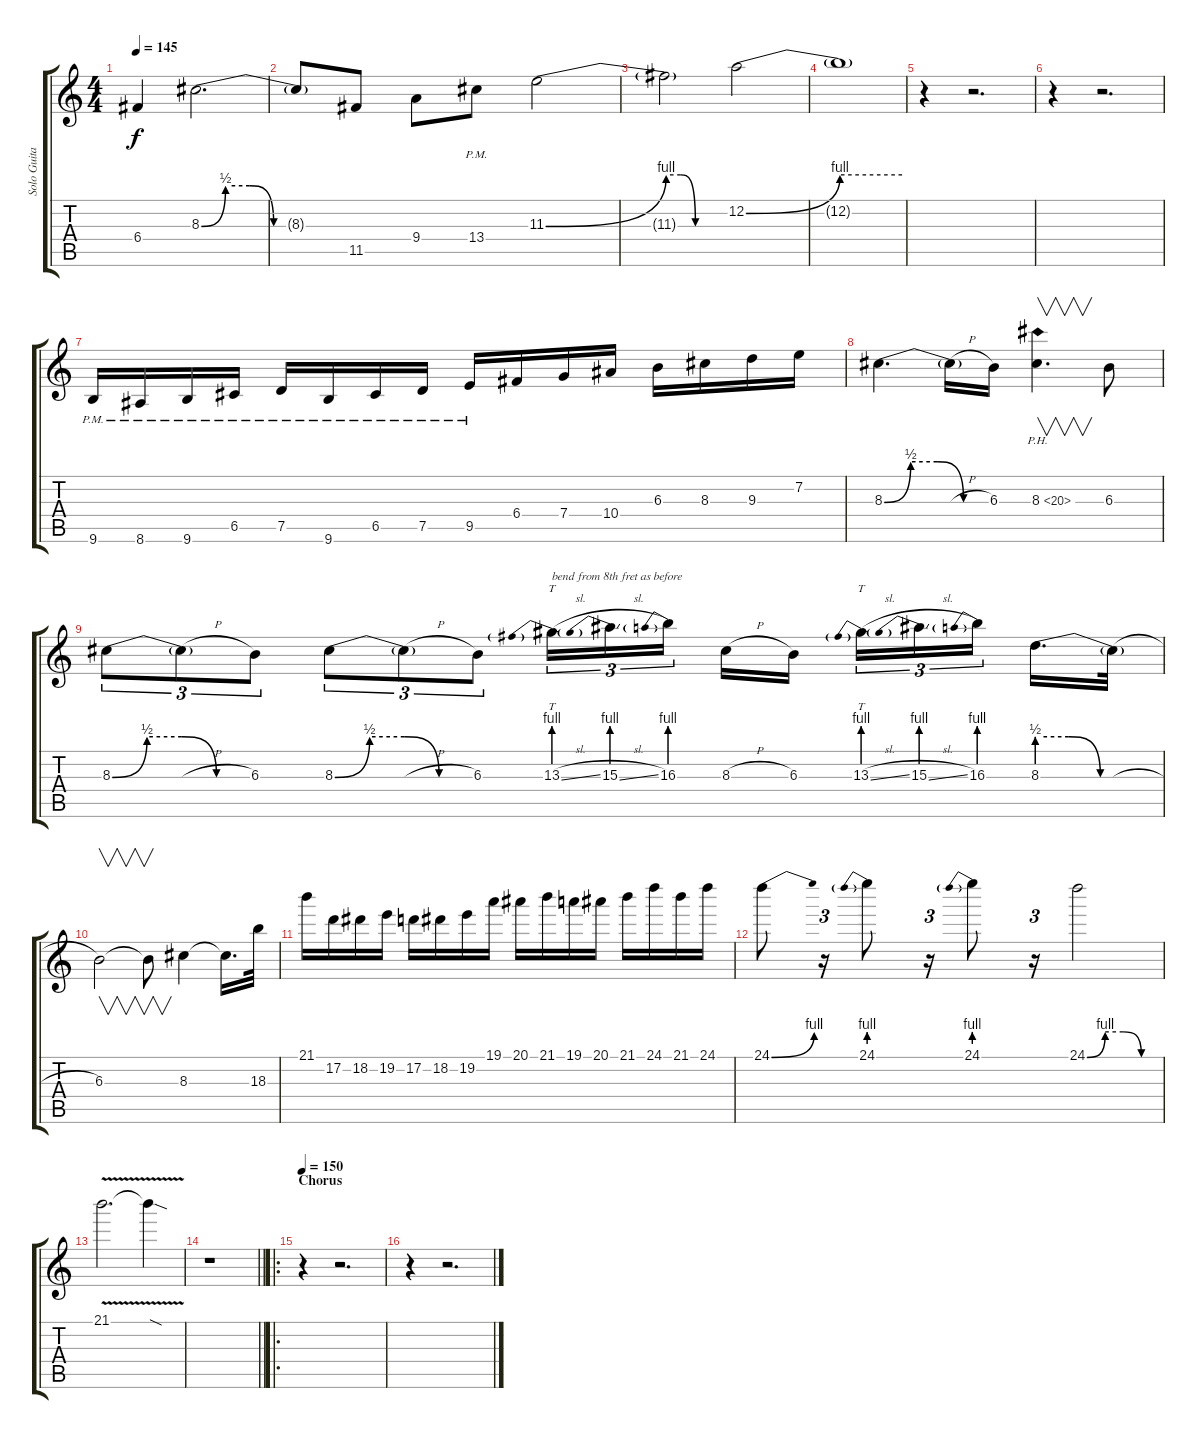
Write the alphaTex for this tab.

\track ("Solo Guitar (Mika)" "Solo Guita") {instrument overdrivenguitar}
\staff {score tabs}
\tuning (D4 A3 F3 C3 G2 D2) {hide}
\ts (4 4)
\tempo 145
\clef g2
\ks c
6.4.4{dy f} 8.3{be (custom 0 0 15 2 30 2 45 0 60 0)}.2{d} |
8.3{be (hold 0 0 60 0) t}.8 11.5.8 9.4.8 13.4{pm}.8 11.3{be (bend 0 0 60 4)}.2 |
11.3{be (custom 0 4 15 4 30 0 60 0) t}.2 12.2{be (bend 0 0 60 4)}.2 |
12.2{be (hold 0 4 60 4) t}.1 |
r.4 r.2{d} |
r.4 r.2{d} |
9.6{pm}.16 8.6{pm}.16 9.6{pm}.16 6.5{pm}.16 7.5{pm}.16 9.6{pm}.16 6.5{pm}.16 7.5{pm}.16 9.5{pm}.16 6.4.16 7.4.16 10.4.16 6.3.16 8.3.16 9.3.16 7.2.16 |
8.3{be (custom 0 0 15 2 30 2 45 0 60 0)}.4{d} 8.3{h t}.16 6.3.16 8.3{ph 12}.4{v d} 6.3.8 |
8.3{be (custom 0 0 15 2 30 2 45 0 60 0)}.8{tu (3 2)} 8.3{h t}.8{tu (3 2)} 6.3.8{tu (3 2)} 8.3{be (custom 0 0 15 2 30 2 45 0 60 0)}.8{tu (3 2)} 8.3{h t}.8{tu (3 2)} 6.3.8{tu (3 2)} 13.3{be (prebend 0 4 60 4) sl}.16{tt tu (3 2) txt "bend from 8th fret as before"} 15.3{be (prebend 0 4 60 4) sl}.16{tu (3 2)} 16.3{be (prebend 0 4 60 4)}.16{tu (3 2)} 8.3{h}.16 6.3.16 13.3{be (prebend 0 4 60 4) sl}.16{tt tu (3 2)} 15.3{be (prebend 0 4 60 4) sl}.16{tu (3 2)} 16.3{be (prebend 0 4 60 4)}.16{tu (3 2)} 8.3{be (custom 0 2 15 2 30 0 60 0)}.16{d} 8.3{h t}.32 |
6.3.2{v} 6.3{t}.8{v} 8.3.4 8.3{t}.16{d} 18.3.32 |
21.1.16 17.2.16 18.2.16 19.2.16 17.2.16 18.2.16 19.2.16 19.1.16 20.1.16 21.1.16 19.1.16 20.1.16 21.1.16 24.1.16 21.1.16 24.1.16 |
24.1{be (bend 0 0 60 4)}.8 r.16{tu (3 2)} 24.1{be (prebend 0 4 60 4)}.8 r.16{tu (3 2)} 24.1{be (prebend 0 4 60 4)}.8 r.16{tu (3 2)} 24.1{be (custom 0 0 15 4 30 4 45 0 60 0)}.2 |
21.1{v}.2{d} 21.1{v sod t}.4 |
\barLineRight lightlight
r.1 |
\ro
\section ("" "Chorus")
\tempo 150
r.4 r.2{d} |
r.4 r.2{d}
